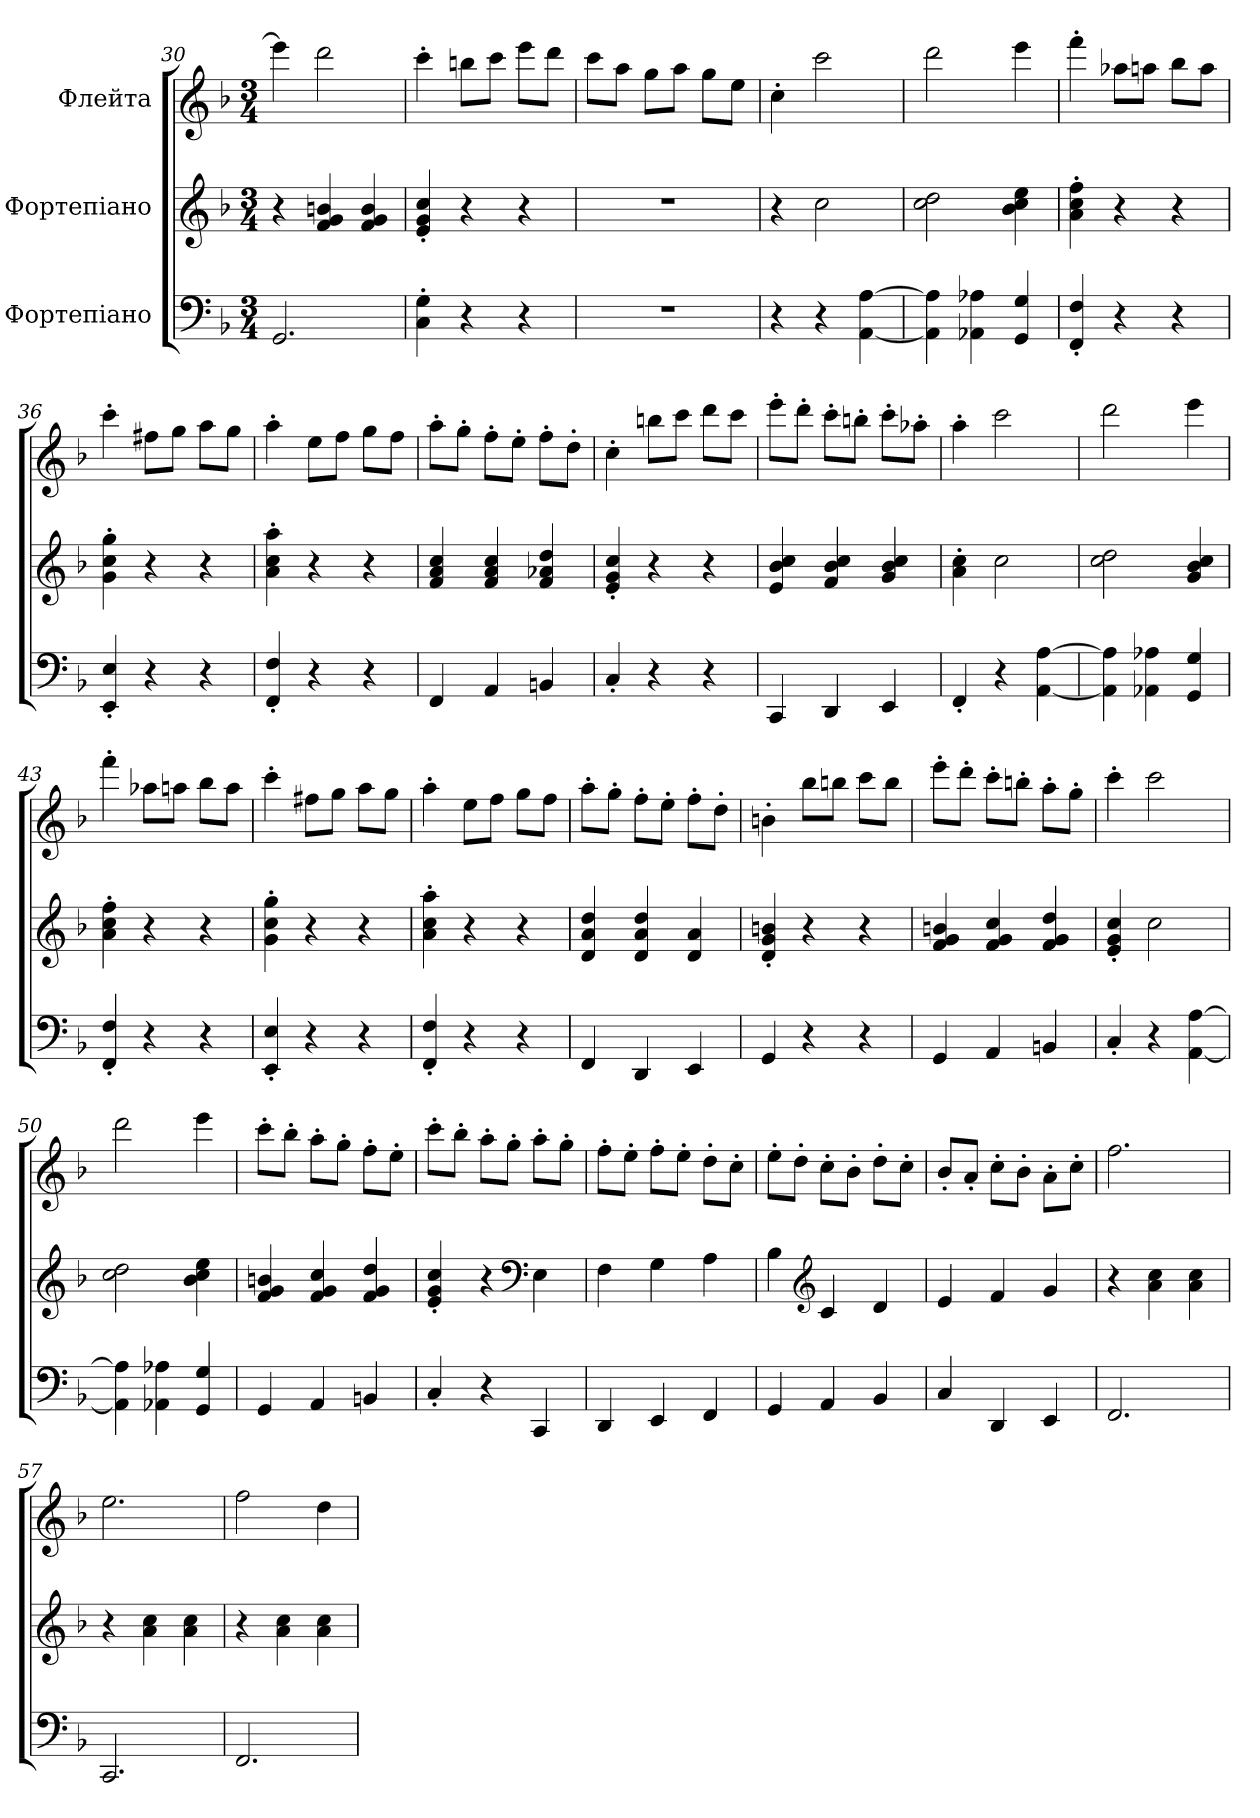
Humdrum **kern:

**kern	**kern	**kern
*part3	*part2	*part1
*staff3	*staff2	*staff1
*I"Фортепіано	*I"Фортепіано	*I"Флейта
*clefF4	*clefG2	*clefG2
*k[b-]	*k[b-]	*k[b-]
*M3/4	*M3/4	*M3/4
=30	=30	=30
2.GG/	4r	4eee\]
.	4f/ 4g/ 4bn/	2ddd\
.	4f/ 4g/ 4b/	.
=31	=31	=31
4C\' 4G\'	4e/' 4g/' 4cc/'	4ccc'\
4r	4r	8bbn\L
.	.	8ccc\J
4r	4r	8eee\L
.	.	8ddd\J
=32	=32	=32
2.r	2.r	8ccc\L
.	.	8aa\J
.	.	8gg\L
.	.	8aa\J
.	.	8gg\L
.	.	8ee\J
=33	=33	=33
4r	4r	4cc'\
4r	2cc\	2ccc\
[4AA\ [4A\	.	.
=34	=34	=34
4AA\] 4A\]	2cc\ 2dd\	2ddd\
4AA-X\ 4A-X\	.	.
4GG/ 4G/	4b-\ 4cc\ 4ee\	4eee\
!!LO:PB:g=z
=35	=35	=35
4FF/' 4F/'	4a\' 4cc\' 4ff\'	4fff'\
4r	4r	8aa-X\L
.	.	8aan\J
4r	4r	8bb-\L
.	.	8aa\J
=36	=36	=36
4EE/' 4E/'	4g\' 4cc\' 4gg\'	4ccc'\
4r	4r	8ff#X\L
.	.	8gg\J
4r	4r	8aa\L
.	.	8gg\J
=37	=37	=37
4FF/' 4F/'	4a\' 4cc\' 4aa\'	4aa'\
4r	4r	8ee\L
.	.	8ff\J
4r	4r	8gg\L
.	.	8ff\J
=38	=38	=38
4FF/	4f/ 4a/ 4cc/	8aa'\L
.	.	8gg'\J
4AA/	4f/ 4a/ 4cc/	8ff'\L
.	.	8ee'\J
4BBn/	4f/ 4a-X/ 4dd/	8ff'\L
.	.	8dd'\J
=39	=39	=39
4C'/	4e/' 4g/' 4cc/'	4cc'\
4r	4r	8bbn\L
.	.	8ccc\J
4r	4r	8ddd\L
.	.	8ccc\J
!!LO:LB:g=z
=40	=40	=40
4CC/	4e/ 4b-/ 4cc/	8eee'\L
.	.	8ddd'\J
4DD/	4f/ 4b-/ 4cc/	8ccc'\L
.	.	8bbn'\J
4EE/	4g/ 4b-/ 4cc/	8ccc'\L
.	.	8aa-X'\J
=41	=41	=41
4FF'/	4a\' 4cc\'	4aa'\
4r	2cc\	2ccc\
[4AA\ [4A\	.	.
=42	=42	=42
4AA\] 4A\]	2cc\ 2dd\	2ddd\
4AA-X\ 4A-X\	.	.
4GG/ 4G/	4g/ 4b-/ 4cc/	4eee\
=43	=43	=43
4FF/' 4F/'	4a\' 4cc\' 4ff\'	4fff'\
4r	4r	8aa-X\L
.	.	8aan\J
4r	4r	8bb-\L
.	.	8aa\J
=44	=44	=44
4EE/' 4E/'	4g\' 4cc\' 4gg\'	4ccc'\
4r	4r	8ff#X\L
.	.	8gg\J
4r	4r	8aa\L
.	.	8gg\J
=45	=45	=45
4FF/' 4F/'	4a\' 4cc\' 4aa\'	4aa'\
4r	4r	8ee\L
.	.	8ff\J
4r	4r	8gg\L
.	.	8ff\J
!!LO:LB:g=z
=46	=46	=46
4FF/	4d/ 4a/ 4dd/	8aa'\L
.	.	8gg'\J
4DD/	4d/ 4a/ 4dd/	8ff'\L
.	.	8ee'\J
4EE/	4d/ 4a/	8ff'\L
.	.	8dd'\J
=47	=47	=47
4GG/	4d/' 4g/' 4bn/'	4bn'\
4r	4r	8bb-\L
.	.	8bbn\J
4r	4r	8ccc\L
.	.	8bb\J
=48	=48	=48
4GG/	4f/ 4g/ 4bn/	8eee'\L
.	.	8ddd'\J
4AA/	4f/ 4g/ 4cc/	8ccc'\L
.	.	8bbn'\J
4BBn/	4f/ 4g/ 4dd/	8aa'\L
.	.	8gg'\J
=49	=49	=49
4C'/	4e/' 4g/' 4cc/'	4ccc'\
4r	2cc\	2ccc\
[4AA\ [4A\	.	.
=50	=50	=50
4AA\] 4A\]	2cc\ 2dd\	2ddd\
4AA-X\ 4A-X\	.	.
4GG/ 4G/	4b-\ 4cc\ 4ee\	4eee\
=51	=51	=51
4GG/	4f/ 4g/ 4bn/	8ccc'\L
.	.	8bb-'\J
4AA/	4f/ 4g/ 4cc/	8aa'\L
.	.	8gg'\J
4BBn/	4f/ 4g/ 4dd/	8ff'\L
.	.	8ee'\J
!!LO:LB:g=z
=52	=52	=52
4C'/	4e/' 4g/' 4cc/'	8ccc'\L
.	.	8bb-'\J
4r	4r	8aa'\L
.	.	8gg'\J
*	*clefF4	*
4CC/	4E\	8aa'\L
.	.	8gg'\J
=53	=53	=53
4DD/	4F\	8ff'\L
.	.	8ee'\J
4EE/	4G\	8ff'\L
.	.	8ee'\J
4FF/	4A\	8dd'\L
.	.	8cc'\J
=54	=54	=54
4GG/	4B-\	8ee'\L
.	.	8dd'\J
*	*clefG2	*
4AA/	4c/	8cc'\L
.	.	8b-'\J
4BB-/	4d/	8dd'\L
.	.	8cc'\J
=55	=55	=55
4C/	4e/	8b-'/L
.	.	8a'/J
4DD/	4f/	8cc'\L
.	.	8b-'\J
4EE/	4g/	8a'\L
.	.	8cc'\J
=56	=56	=56
2.FF/	4r	2.ff\
.	4a\ 4cc\	.
.	4a\ 4cc\	.
=57	=57	=57
2.CC/	4r	2.ee\
.	4a\ 4cc\	.
.	4a\ 4cc\	.
=58	=58	=58
2.FF/	4r	2ff\
.	4a\ 4cc\	.
.	4a\ 4cc\	4dd\
=	=	=
*-	*-	*-
